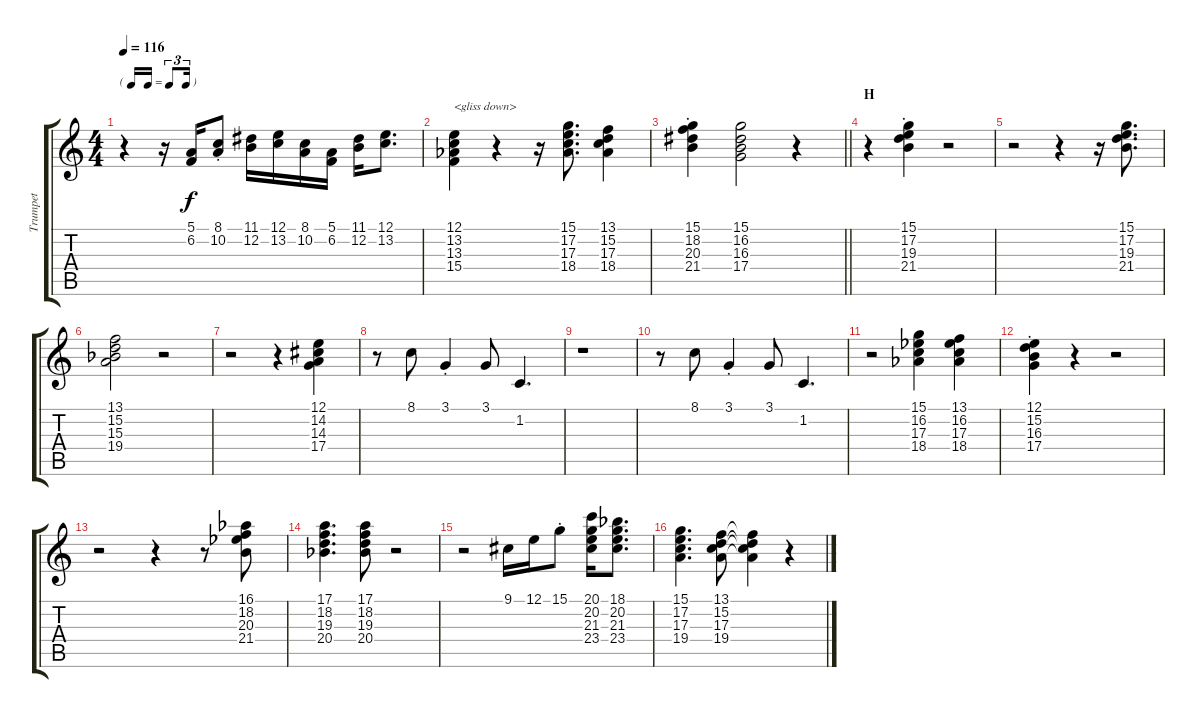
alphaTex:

\track ("Trumpet" "Trumpet") {instrument trumpet}
\staff {score tabs}
\tuning (E4 B3 G3 D3 A2 E2) {hide}
\ts (4 4)
\tf triplet16th
\tempo 116
\clef g2
\ks c
r.4{dy f} r.16 (5.1 6.2).16 (8.1{st} 10.2{st}).8 (11.1 12.2).16 (12.1 13.2).16 (8.1 10.2).16 (5.1 6.2).16 (11.1 12.2).16 (12.1 13.2).8{d} |
(12.1 13.2 13.3{acc b} 15.4).4{txt "<gliss down>"} r.4 r.16 (15.1 17.2 17.3 18.4{acc b}).8{d} (13.1 15.2 17.3 18.4{acc b}).4 |
\barLineRight lightlight
(15.1{st} 18.2{st} 20.3{st} 21.4{st}).4 (15.1 16.2 16.3 17.4).2 r.4 |
\section ("" "H")
r.4 (15.1{st} 17.2{st} 19.3{st} 21.4{st}).4 r.2 |
r.2 r.4 r.16 (15.1 17.2 19.3 21.4).8{d} |
(13.1 15.2 15.3{acc b} 19.4).2 r.2 |
r.2 r.4 (12.1 14.2 14.3 17.4).4 |
r.8 8.1.8 3.1{st}.4 3.1.8 1.2.4{d} |
r.1 |
r.8 8.1.8 3.1{st}.4 3.1.8 1.2.4{d} |
r.2 (15.1 16.2{acc b} 17.3 18.4{acc b}).4 (13.1 16.2{acc b} 17.3 18.4{acc b}).4 |
(12.1{st} 15.2{st} 16.3{st} 17.4{st}).4 r.4 r.2 |
r.2 r.4 r.8 (16.1{acc b} 18.2 20.3{acc b} 21.4).8 |
(17.1 18.2 19.3 20.4{acc b}).4{d} (17.1 18.2 19.3 20.4{acc b}).8 r.2 |
r.2 9.1.16 12.1.16 15.1{st}.8 (20.1 20.2 21.3 23.4).16 (18.1{acc b} 20.2 21.3 23.4).8{d} |
(15.1 17.2 17.3 19.4).4{d} (13.1 15.2 17.3 19.4).8 (13.1{t} 15.2{t} 17.3{t} 19.4{t}).4 r.4
